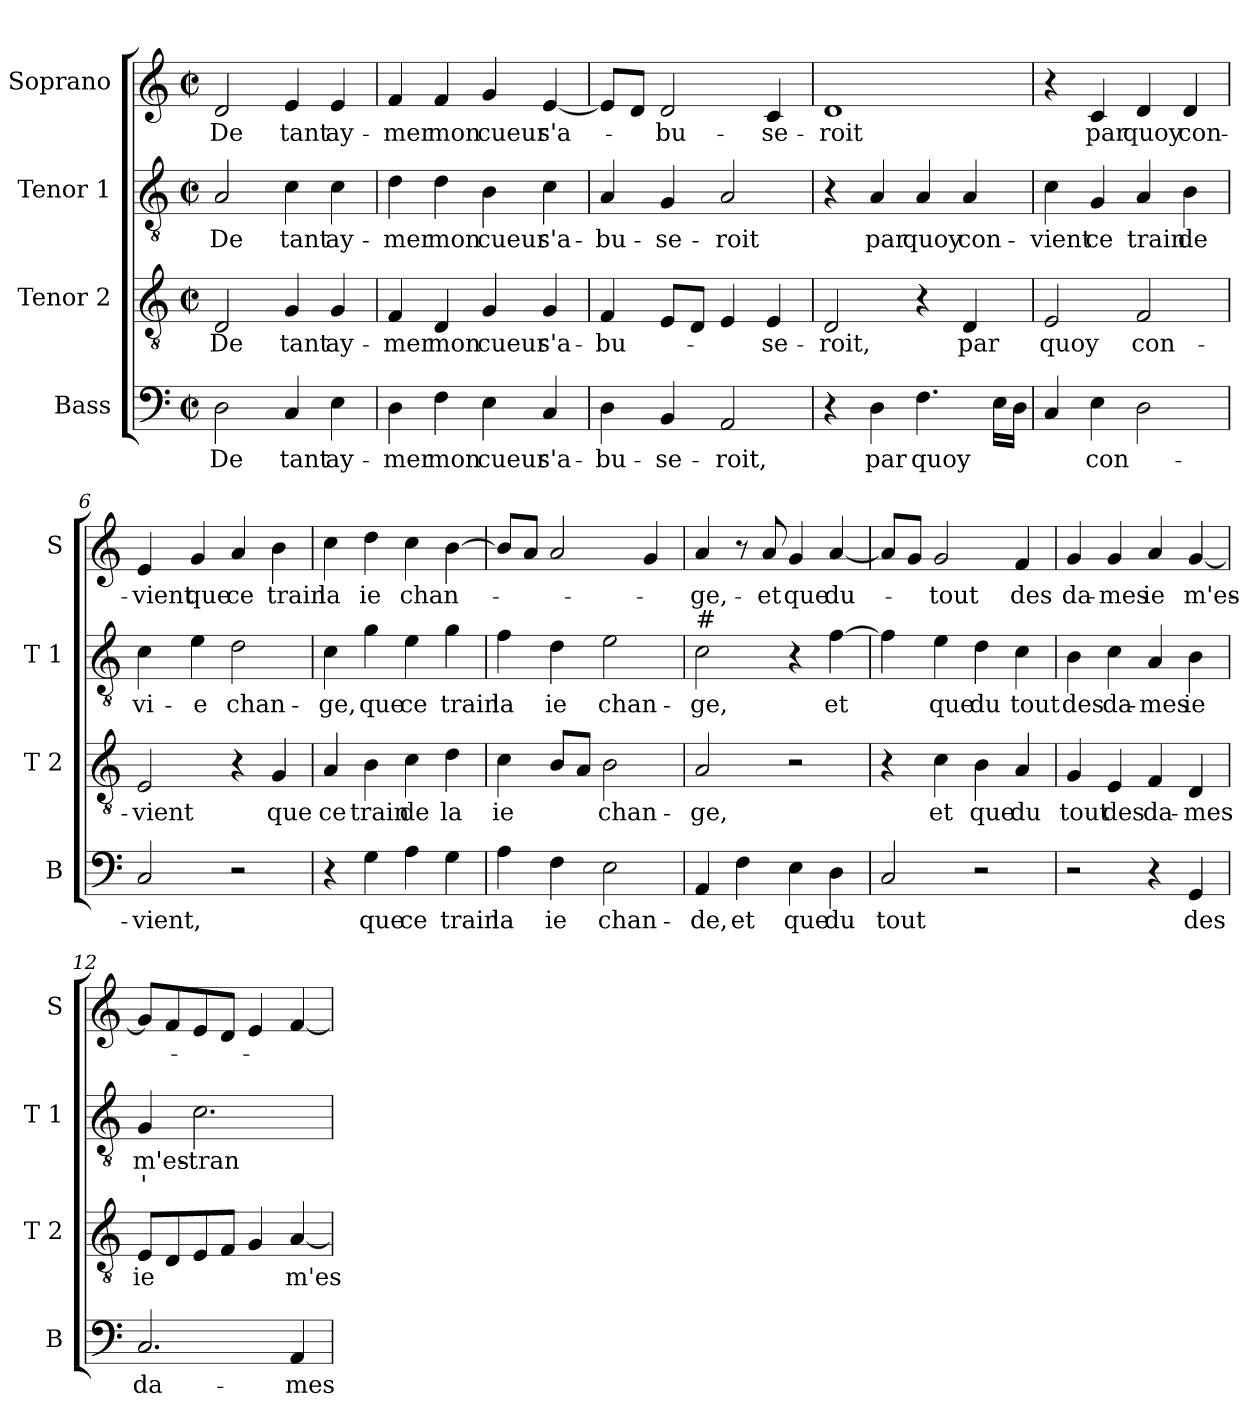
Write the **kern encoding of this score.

**kern	**text	**kern	**text	**kern	**text	**text	**kern	**text
*part4	*part4	*part3	*part3	*part2	*part2	*part2	*part1	*part1
*staff4	*staff4	*staff3	*staff3	*staff2	*staff2	*staff2	*staff1	*staff1
*I"Bass	*	*I"Tenor 2	*	*I"Tenor 1	*	*	*I"Soprano	*
*I'B	*	*I'T 2	*	*I'T 1	*	*	*I'S	*
*clefF4	*	*clefGv2	*	*clefGv2	*	*	*clefG2	*
*k[]	*	*k[]	*	*k[]	*	*	*k[]	*
*C:	*	*C:	*	*C:	*	*	*C:	*
*M2/2	*	*M2/2	*	*M2/2	*	*	*M2/2	*
*met(c|)	*	*met(c|)	*	*met(c|)	*	*	*met(c|)	*
=1	=1	=1	=1	=1	=1	=1	=1	=1
!	!LO:LY:b	!	!LO:LY:b	!	!LO:LY:b	!	!	!LO:LY:b
2D\	De	2D/	De	2A/	De	.	2d/	De
!	!LO:LY:b	!	!LO:LY:b	!	!LO:LY:b	!	!	!LO:LY:b
4C/	tant	4G/	tant	4c\	tant	.	4e/	tant
!	!LO:LY:b	!	!LO:LY:b	!	!LO:LY:b	!	!	!LO:LY:b
4E\	ay-	4G/	ay-	4c\	ay-	.	4e/	ay-
=2	=2	=2	=2	=2	=2	=2	=2	=2
!	!LO:LY:b	!	!LO:LY:b	!	!LO:LY:b	!	!	!LO:LY:b
4D\	-mer	4F/	-mer	4d\	-mer	.	4f/	-mer
!	!LO:LY:b	!	!LO:LY:b	!	!LO:LY:b	!	!	!LO:LY:b
4F\	mon	4D/	mon	4d\	mon	.	4f/	mon
!	!LO:LY:b	!	!LO:LY:b	!	!LO:LY:b	!	!	!LO:LY:b
4E\	cueur	4G/	cueur	4B\	cueur	.	4g/	cueur
!	!LO:LY:b	!	!LO:LY:b	!	!LO:LY:b	!	!	!LO:LY:b
4C/	s'a-	4G/	s'a-	4c\	s'a-	.	[4e/	s'a-
=3	=3	=3	=3	=3	=3	=3	=3	=3
!	!LO:LY:b	!	!LO:LY:b	!	!LO:LY:b	!	!	!
4D\	-bu-	4F/	-bu-	4A/	-bu-	.	8e/L]	.
.	.	.	.	.	.	.	8d/J	.
!	!LO:LY:b	!	!	!	!LO:LY:b	!	!	!LO:LY:b
4BB/	-se-	8E/L	.	4G/	-se-	.	2d/	-bu-
.	.	8D/J	.	.	.	.	.	.
!	!LO:LY:b	!	!	!	!LO:LY:b	!	!	!
2AA/	-roit,	4E/	.	2A/	-roit	.	.	.
!	!	!	!LO:LY:b	!	!	!	!	!LO:LY:b
.	.	4E/	-se-	.	.	.	4c/	-se-
=4	=4	=4	=4	=4	=4	=4	=4	=4
!	!	!	!LO:LY:b	!	!	!	!	!LO:LY:b
4r	.	2D/	-roit,	4r	.	.	1d	-roit
!	!LO:LY:b	!	!	!	!LO:LY:b	!	!	!
4D\	par	.	.	4A/	par	.	.	.
!	!LO:LY:b	!	!	!	!LO:LY:b	!	!	!
4.F\	quoy	4r	.	4A/	quoy	.	.	.
!	!	!	!LO:LY:b	!	!LO:LY:b	!	!	!
.	.	4D/	par	4A/	con-	.	.	.
16E\LL	.	.	.	.	.	.	.	.
16D\JJ	.	.	.	.	.	.	.	.
=5	=5	=5	=5	=5	=5	=5	=5	=5
!	!	!	!LO:LY:b	!	!LO:LY:b	!	!	!
4C/	.	2E/	quoy	4c\	-vient	.	4r	.
!	!LO:LY:b	!	!	!	!LO:LY:b	!	!	!LO:LY:b
4E\	con-	.	.	4G/	ce	.	4c/	par
!	!	!	!LO:LY:b	!	!LO:LY:b	!	!	!LO:LY:b
2D\	.	2F/	con-	4A/	train	.	4d/	quoy
!	!	!	!	!	!LO:LY:b	!	!	!LO:LY:b
.	.	.	.	4B\	de	.	4d/	con-
!!LO:LB:g=z
=6	=6	=6	=6	=6	=6	=6	=6	=6
!	!LO:LY:b	!	!LO:LY:b	!	!LO:LY:b	!	!	!LO:LY:b
2C/	-vient,	2E/	-vient	4c\	vi-	.	4e/	-vient
!	!	!	!	!	!LO:LY:b	!	!	!LO:LY:b
.	.	.	.	4e\	-e	.	4g/	que
!	!	!	!	!	!LO:LY:b	!	!	!LO:LY:b
2r	.	4r	.	2d\	chan-	.	4a/	ce
!	!	!	!LO:LY:b	!	!	!	!	!LO:LY:b
.	.	4G/	que	.	.	.	4b\	train
=7	=7	=7	=7	=7	=7	=7	=7	=7
!	!	!	!LO:LY:b	!	!LO:LY:b	!	!	!LO:LY:b
4r	.	4A/	ce	4c\	-ge,	.	4cc\	la
!	!LO:LY:b	!	!LO:LY:b	!	!LO:LY:b	!	!	!LO:LY:b
4G\	que	4B\	train	4g\	que	.	4dd\	ie
!	!LO:LY:b	!	!LO:LY:b	!	!LO:LY:b	!	!	!LO:LY:b
4A\	ce	4c\	de	4e\	ce	.	4cc\	chan-
!	!LO:LY:b	!	!LO:LY:b	!	!LO:LY:b	!	!	!
4G\	train	4d\	la	4g\	train	.	[4b\	.
=8	=8	=8	=8	=8	=8	=8	=8	=8
!	!LO:LY:b	!	!LO:LY:b	!	!LO:LY:b	!	!	!
4A\	la	4c\	ie	4f\	la	.	8b/L]	.
.	.	.	.	.	.	.	8a/J	.
!	!LO:LY:b	!	!	!	!LO:LY:b	!	!	!
4F\	ie	8B/L	.	4d\	ie	.	2a/	.
.	.	8A/J	.	.	.	.	.	.
!	!LO:LY:b	!	!LO:LY:b	!	!LO:LY:b	!	!	!
2E\	chan-	2B\	chan-	2e\	chan-	.	.	.
.	.	.	.	.	.	.	4g/	.
=9	=9	=9	=9	=9	=9	=9	=9	=9
!	!	!	!	!LO:TX:a:t=#	!	!	!	!
!	!LO:LY:b	!	!LO:LY:b	!	!LO:LY:b	!	!	!LO:LY:b
4AA/	-de,	2A/	-ge,	2c\	-ge,	.	4a/	-ge,-
!	!LO:LY:b	!	!	!	!	!	!	!
4F\	et	.	.	.	.	.	8r	.
!	!	!	!	!	!	!	!	!LO:LY:b
.	.	.	.	.	.	.	8a/	-et
!	!LO:LY:b	!	!	!	!	!	!	!LO:LY:b
4E\	que	2r	.	4r	.	.	4g/	que
!	!LO:LY:b	!	!	!	!LO:LY:b	!	!	!LO:LY:b
4D\	du	.	.	[4f\	et	.	[4a/	du-
=10	=10	=10	=10	=10	=10	=10	=10	=10
!	!LO:LY:b	!	!	!	!	!	!	!
2C/	tout	4r	.	4f\]	.	.	8a/L]	.
.	.	.	.	.	.	.	8g/J	.
!	!	!	!LO:LY:b	!	!LO:LY:b	!	!	!LO:LY:b
.	.	4c\	et	4e\	que	.	2g/	-tout
!	!	!	!LO:LY:b	!	!LO:LY:b	!	!	!
2r	.	4B\	que	4d\	du	.	.	.
!	!	!	!LO:LY:b	!	!LO:LY:b	!	!	!LO:LY:b
.	.	4A/	du	4c\	tout	.	4f/	des
!!LO:PB:g=z
=11	=11	=11	=11	=11	=11	=11	=11	=11
!	!	!	!LO:LY:b	!	!LO:LY:b	!	!	!LO:LY:b
2r	.	4G/	tout	4B\	des	.	4g/	da-
!	!	!	!LO:LY:b	!	!LO:LY:b	!	!	!LO:LY:b
.	.	4E/	des	4c\	da-	.	4g/	-mes
!	!	!	!LO:LY:b	!	!LO:LY:b	!	!	!LO:LY:b
4r	.	4F/	da-	4A/	-mes	.	4a/	ie
!	!LO:LY:b	!	!LO:LY:b	!	!LO:LY:b	!	!	!LO:LY:b
4GG/	des	4D/	-mes	4B\	ie	.	[4g/	m'es-
=12	=12	=12	=12	=12	=12	=12	=12	=12
!	!LO:LY:b	!	!LO:LY:b	!	!LO:LY:b	!LO:LY:b	!	!
2.C/	da-	8E/L	ie	4G/	m'es-	'	8g/L]	.
.	.	8D/	.	.	.	.	8f/	.
!	!	!	!	!	!LO:LY:b	!	!	!
.	.	8E/	.	2.c\	-tran-	.	8e/	.
.	.	8F/J	.	.	.	.	8d/J	.
.	.	4G/	.	.	.	.	4e/	.
!	!LO:LY:b	!	!LO:LY:b	!	!	!	!	!
4AA/	-mes	[4A/	m'es-	.	.	.	[4f/	.
=	=	=	=	=	=	=	=	=
*-	*-	*-	*-	*-	*-	*-	*-	*-
